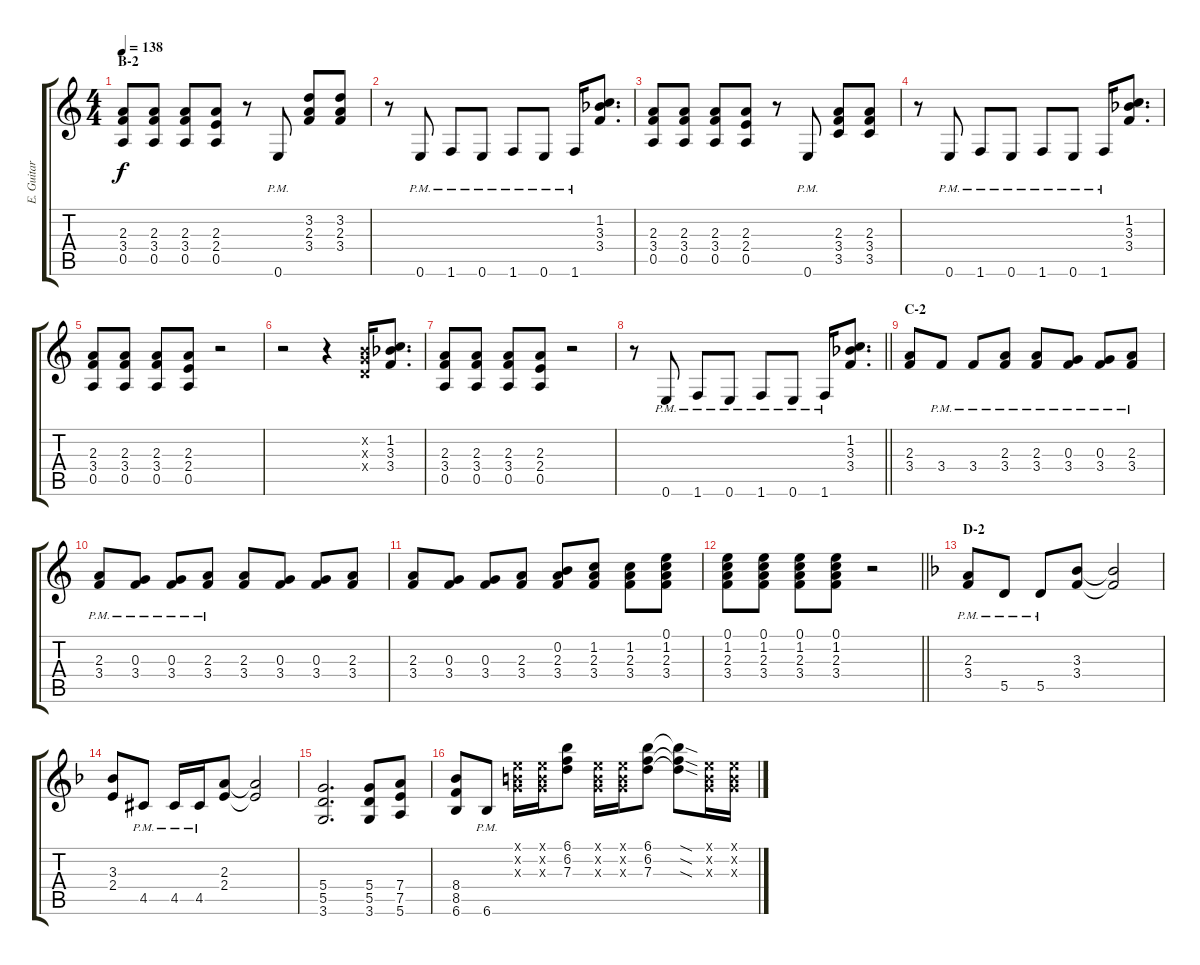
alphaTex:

\track ("E. Guitar I" "E. Guitar ") {instrument overdrivenguitar}
\staff {score tabs}
\tuning (E4 B3 G3 D3 A2 E2) {hide}
\ts (4 4)
\section ("" "B-2")
\tempo 138
\clef g2
\ks c
(2.3 3.4 0.5).8{dy f} (2.3 3.4 0.5).8 (2.3 3.4 0.5).8 (2.3 2.4 0.5).8 r.8 0.6{pm}.8 (3.2 2.3 3.4).8 (3.2 2.3 3.4).8 |
r.8 0.6{pm}.8 1.6{pm}.8 0.6{pm}.8 1.6{pm}.8 0.6{pm}.8 1.6{pm}.16 (1.2 3.3{acc b} 3.4).8{d} |
(2.3 3.4 0.5).8 (2.3 3.4 0.5).8 (2.3 3.4 0.5).8 (2.3 2.4 0.5).8 r.8 0.6{pm}.8 (2.3 3.4 3.5).8 (2.3 3.4 3.5).8 |
r.8 0.6{pm}.8 1.6{pm}.8 0.6{pm}.8 1.6{pm}.8 0.6{pm}.8 1.6{pm}.16 (1.2 3.3{acc b} 3.4).8{d} |
(2.3 3.4 0.5).8 (2.3 3.4 0.5).8 (2.3 3.4 0.5).8 (2.3 2.4 0.5).8 r.2 |
r.2 r.4 (0.2{x} 0.3{x} 0.4{x}).16 (1.2 3.3{acc b} 3.4).8{d} |
(2.3 3.4 0.5).8 (2.3 3.4 0.5).8 (2.3 3.4 0.5).8 (2.3 2.4 0.5).8 r.2 |
\barLineRight lightlight
r.8 0.6{pm}.8 1.6{pm}.8 0.6{pm}.8 1.6{pm}.8 0.6{pm}.8 1.6{pm}.16 (1.2 3.3{acc b} 3.4).8{d} |
\section ("" "C-2")
(2.3 3.4).8 3.4{pm}.8 3.4{pm}.8 (2.3{pm} 3.4{pm}).8 (2.3{pm} 3.4{pm}).8 (0.3{pm} 3.4{pm}).8 (0.3{pm} 3.4{pm}).8 (2.3{pm} 3.4{pm}).8 |
(2.3{pm} 3.4{pm}).8 (0.3{pm} 3.4{pm}).8 (0.3{pm} 3.4{pm}).8 (2.3{pm} 3.4{pm}).8 (2.3 3.4).8 (0.3 3.4).8 (0.3 3.4).8 (2.3 3.4).8 |
(2.3 3.4).8 (0.3 3.4).8 (0.3 3.4).8 (2.3 3.4).8 (0.2 2.3 3.4).8 (1.2 2.3 3.4).8 (1.2 2.3 3.4).8 (0.1 1.2 2.3 3.4).8 |
\barLineRight lightlight
(0.1 1.2 2.3 3.4).8 (0.1 1.2 2.3 3.4).8 (0.1 1.2 2.3 3.4).8 (0.1 1.2 2.3 3.4).8 r.2 |
\section ("" "D-2")
\ks f
(2.3{pm} 3.4{pm}).8 5.5{pm}.8 5.5{pm}.8 (3.3 3.4).8 (3.3{t} 3.4{t}).2 |
(3.3 2.4).8 4.5{pm acc #}.8 4.5{pm acc #}.16 4.5{pm acc #}.16 (2.3 2.4).8 (2.3{t} 2.4{t}).2 |
(5.4 5.5 3.6).2{d} (5.4 5.5 3.6).8 (7.4 7.5 5.6).8 |
(8.4 8.5 6.6).8 6.6{pm}.8 (0.1{x} 0.2{x} 0.3{x}).16 (0.1{x} 0.2{x} 0.3{x}).16 (6.1 6.2 7.3).8 (0.1{x} 0.2{x} 0.3{x}).16 (0.1{x} 0.2{x} 0.3{x}).16 (6.1 6.2 7.3).8 (6.1{sod t} 6.2{sod t} 7.3{sod t}).8 (0.1{x} 0.2{x} 0.3{x}).16 (0.1{x} 0.2{x} 0.3{x}).16
